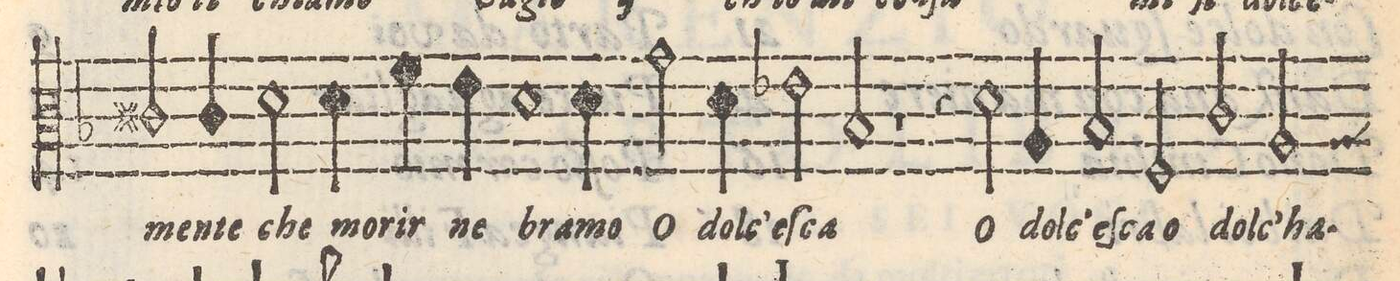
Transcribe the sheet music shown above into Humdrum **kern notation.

**kern	**text
*I"TENORE	*
*clefC3	*
*k[b-]	*
*M2/1	*
2c#X/	-men-
4c#/	-te
2d\	che
=12-	=12-
4d\	mo-
4f\	-rir
4e\	ne
1d	bra-
=13-	=13-
4d\	-mo
2g\	O
4d\	dolc'-
2e-X\	-eſ-
2B-/	-ca
=14-	=14-
1r	.
4r	.
2d\	O
4A/	dolc'-
=15-	=15-
2B-/	-eſ-
2F/	ca o
2cny/	dol-
2A/	-c'ha-
=16-	=16-
*-	*-
